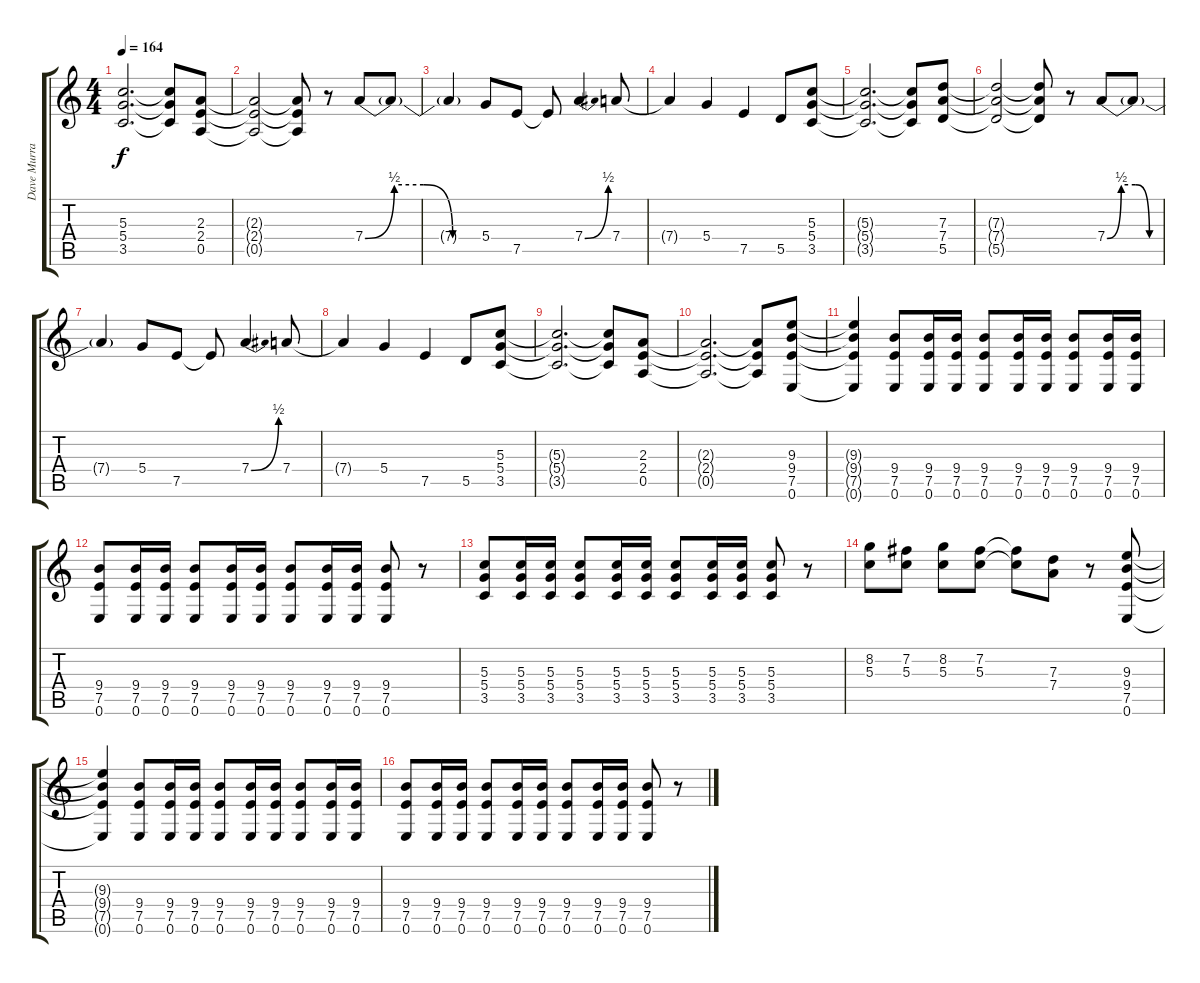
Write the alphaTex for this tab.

\track ("Dave Murray (Guitar 2)" "Dave Murra") {instrument distortionguitar}
\staff {score tabs}
\tuning (E4 B3 G3 D3 A2 E2) {hide}
\ts (4 4)
\tempo 164
\clef g2
\ks c
(5.3{t} 5.4{t} 3.5{t}).2{d dy f} (5.3{t} 5.4{t} 3.5{t}).8 (2.3 2.4 0.5).8 |
(2.3{t} 2.4{t} 0.5{t}).2 (2.3{t} 2.4{t} 0.5{t}).8 r.8 7.4{be (custom 0 0 15 2 30 2 45 0 60 0)}.8 7.4{t}.8 |
7.4{t}.4 5.4.8 7.5.8 7.5{t}.8 7.4{be (bend 0 0 60 2)}.4 7.4.8 |
7.4{t}.4 5.4.4 7.5.4 5.5.8 (5.3 5.4 3.5).8 |
(5.3{t} 5.4{t} 3.5{t}).2{d} (5.3{t} 5.4{t} 3.5{t}).8 (7.3 7.4 5.5).8 |
(7.3{t} 7.4{t} 5.5{t}).2 (7.3{t} 7.4{t} 5.5{t}).8 r.8 7.4{be (custom 0 0 15 2 30 2 45 0 60 0)}.8 7.4{t}.8 |
7.4{t}.4 5.4.8 7.5.8 7.5{t}.8 7.4{be (bend 0 0 60 2)}.4 7.4.8 |
7.4{t}.4 5.4.4 7.5.4 5.5.8 (5.3 5.4 3.5).8 |
(5.3{t} 5.4{t} 3.5{t}).2{d} (5.3{t} 5.4{t} 3.5{t}).8 (2.3 2.4 0.5).8 |
(2.3{t} 2.4{t} 0.5{t}).2{d} (2.3{t} 2.4{t} 0.5{t}).8 (9.3 9.4 7.5 0.6).8 |
(9.3{t} 9.4{t} 7.5{t} 0.6{t}).4 (9.4 7.5 0.6).8 (9.4 7.5 0.6).16 (9.4 7.5 0.6).16 (9.4 7.5 0.6).8 (9.4 7.5 0.6).16 (9.4 7.5 0.6).16 (9.4 7.5 0.6).8 (9.4 7.5 0.6).16 (9.4 7.5 0.6).16 |
(9.4 7.5 0.6).8 (9.4 7.5 0.6).16 (9.4 7.5 0.6).16 (9.4 7.5 0.6).8 (9.4 7.5 0.6).16 (9.4 7.5 0.6).16 (9.4 7.5 0.6).8 (9.4 7.5 0.6).16 (9.4 7.5 0.6).16 (9.4 7.5 0.6).8 r.8 |
(5.3 5.4 3.5).8 (5.3 5.4 3.5).16 (5.3 5.4 3.5).16 (5.3 5.4 3.5).8 (5.3 5.4 3.5).16 (5.3 5.4 3.5).16 (5.3 5.4 3.5).8 (5.3 5.4 3.5).16 (5.3 5.4 3.5).16 (5.3 5.4 3.5).8 r.8 |
(8.2 5.3).8 (7.2 5.3).8 (8.2 5.3).8 (7.2 5.3).8 (7.2{t} 5.3{t}).8 (7.3 7.4).8 r.8 (9.3 9.4 7.5 0.6).8 |
(9.3{t} 9.4{t} 7.5{t} 0.6{t}).4 (9.4 7.5 0.6).8 (9.4 7.5 0.6).16 (9.4 7.5 0.6).16 (9.4 7.5 0.6).8 (9.4 7.5 0.6).16 (9.4 7.5 0.6).16 (9.4 7.5 0.6).8 (9.4 7.5 0.6).16 (9.4 7.5 0.6).16 |
(9.4 7.5 0.6).8 (9.4 7.5 0.6).16 (9.4 7.5 0.6).16 (9.4 7.5 0.6).8 (9.4 7.5 0.6).16 (9.4 7.5 0.6).16 (9.4 7.5 0.6).8 (9.4 7.5 0.6).16 (9.4 7.5 0.6).16 (9.4 7.5 0.6).8 r.8
